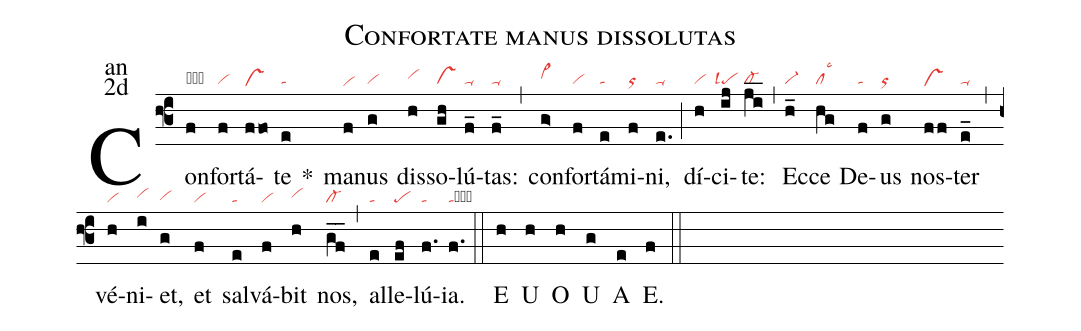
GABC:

name:Confortate manus dissolutas;
office-part:an;
mode:2d;
nabc-lines:1;
%%
(f3) Con(f|obvi)for(f|vi)tá(ffo|vshe)te(e|ta) <sp>*</sp>() ma(f|vihe)nus(g|vi) dis(h|vihh)so(gh|vs)lú(f_|ta-)tas:(f_|ta-) (,) con(g>|vi>hh)for(f|vi)tá(e|ta)mi(f|or)ni,(e.|ta-) (;) dí(h|vi)ci(ij|``pelsl4)te:(ji__|cl-) (,) Ec(h_|vi-)ce(hg|cllsc3) De(f|ta)us(g|or) nos(ff|vshe)ter(e_|ta-) (,) vé(h|vi)ni(i|vihh)et,(g|vihg) et(f|vi) sal(e|ta)vá(f|vi)bit(h|vihh) nos,(gf__|cl-) (,) al(e|ta)le(ef|pe)lú(f.|ta)ia.(f.|tacb) (::)
<eu> E(h) U(h) O(h) U(g) A(e) E.(f) </eu>(::)
